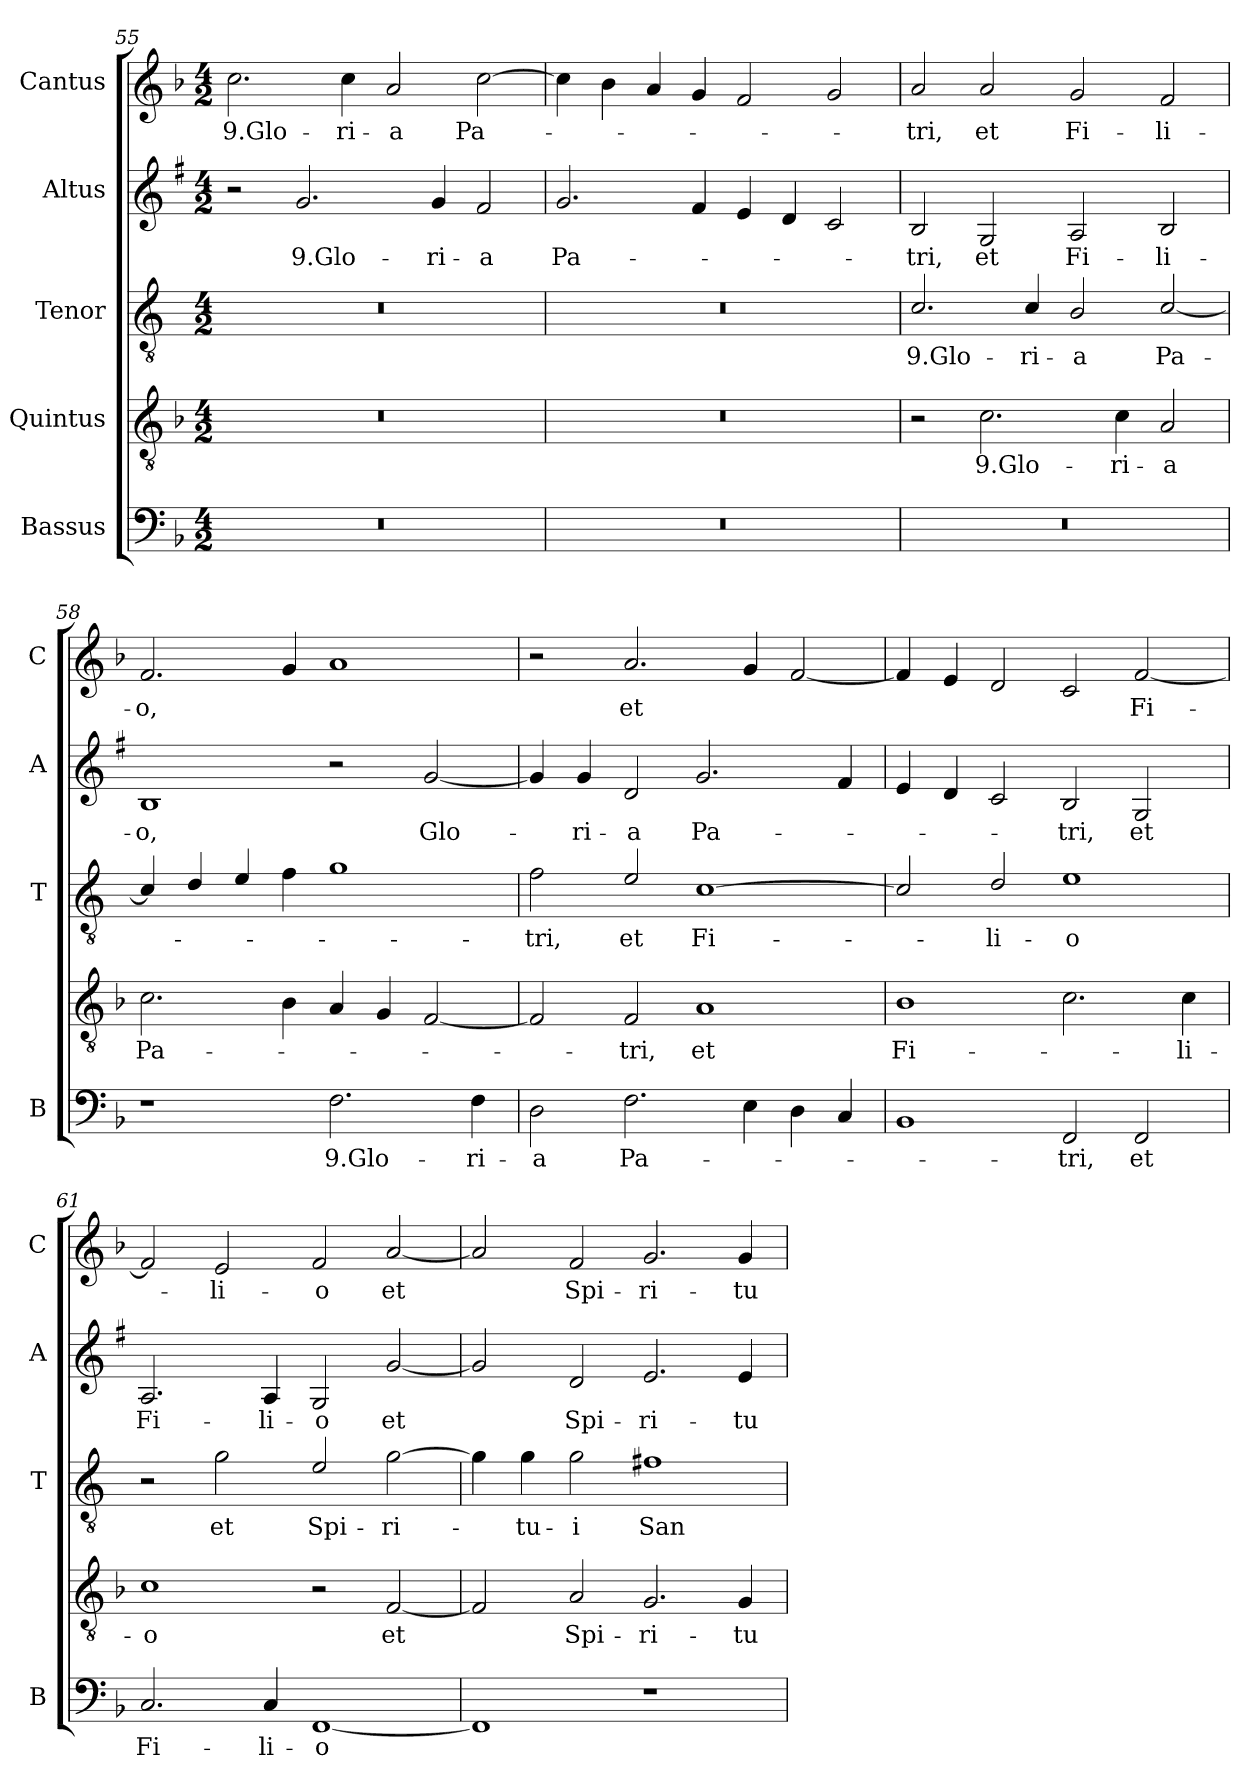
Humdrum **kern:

**kern	**text	**kern	**text	**kern	**text	**kern	**text	**kern	**text
*part5	*part5	*part4	*part4	*part3	*part3	*part2	*part2	*part1	*part1
*staff5	*staff5	*staff4	*staff4	*staff3	*staff3	*staff2	*staff2	*staff1	*staff1
*I"Bassus	*	*I"Quintus	*	*I"Tenor	*	*I"Altus	*	*I"Cantus	*
*I'B	*	*	*	*I'T	*	*I'A	*	*I'C	*
!!LO:LB:g=z
*clefF4	*	*clefGv2	*	*clefGv2	*	*clefG2	*	*clefG2	*
*	*	*	*	*ITrd4c7	*	*ITrd1c2	*	*	*
*k[b-]	*	*k[b-]	*	*k[b-]	*	*k[b-]	*	*k[b-]	*
*F:	*	*F:	*	*F:	*	*F:	*	*F:	*
*M4/2	*	*M4/2	*	*M4/2	*	*M4/2	*	*M4/2	*
=55	=55	=55	=55	=55	=55	=55	=55	=55	=55
!	!	!	!	!	!	!	!	!	!LO:LY:b
0r	.	0r	.	0r	.	2r	.	2.cc\	9.Glo-
!	!	!	!	!	!	!	!LO:LY:b	!	!
.	.	.	.	.	.	2.f/	9.Glo-	.	.
!	!	!	!	!	!	!	!	!	!LO:LY:b
.	.	.	.	.	.	.	.	4cc\	-ri-
!	!	!	!	!	!	!	!	!	!LO:LY:b
.	.	.	.	.	.	.	.	2a/	-a
!	!	!	!	!	!	!	!LO:LY:b	!	!
.	.	.	.	.	.	4f/	-ri-	.	.
!	!	!	!	!	!	!	!LO:LY:b	!	!LO:LY:b
.	.	.	.	.	.	2e/	-a	[2cc\	Pa-
=56	=56	=56	=56	=56	=56	=56	=56	=56	=56
!	!	!	!	!	!	!	!LO:LY:b	!	!
0r	.	0r	.	0r	.	2.f/	Pa-	4cc\]	.
.	.	.	.	.	.	.	.	4b-\	.
.	.	.	.	.	.	.	.	4a/	.
.	.	.	.	.	.	4e/	.	4g/	.
.	.	.	.	.	.	4d/	.	2f/	.
.	.	.	.	.	.	4c/	.	.	.
.	.	.	.	.	.	2B-/	.	2g/	.
=57	=57	=57	=57	=57	=57	=57	=57	=57	=57
!	!	!	!	!	!LO:LY:b	!	!LO:LY:b	!	!LO:LY:b
0r	.	2r	.	2.F/	9.Glo-	2A/	-tri,	2a/	-tri,
!	!	!	!LO:LY:b	!	!	!	!LO:LY:b	!	!LO:LY:b
.	.	2.c\	9.Glo-	.	.	2F/	et	2a/	et
!	!	!	!	!	!LO:LY:b	!	!	!	!
.	.	.	.	4F/	-ri-	.	.	.	.
!	!	!	!	!	!LO:LY:b	!	!LO:LY:b	!	!LO:LY:b
.	.	.	.	2E/	-a	2G/	Fi-	2g/	Fi-
!	!	!	!LO:LY:b	!	!	!	!	!	!
.	.	4c\	-ri-	.	.	.	.	.	.
!	!	!	!LO:LY:b	!	!LO:LY:b	!	!LO:LY:b	!	!LO:LY:b
.	.	2A/	-a	[2F/	Pa-	2A/	-li-	2f/	-li-
=58	=58	=58	=58	=58	=58	=58	=58	=58	=58
!	!	!	!LO:LY:b	!	!	!	!LO:LY:b	!	!LO:LY:b
1r	.	2.c\	Pa-	4F/]	.	1A	-o,	2.f/	-o,
.	.	.	.	4G/	.	.	.	.	.
.	.	.	.	4A/	.	.	.	.	.
.	.	4B-\	.	4B-\	.	.	.	4g/	.
!	!LO:LY:b	!	!	!	!	!	!	!	!
2.F\	9.Glo-	4A/	.	1c	.	2r	.	1a	.
.	.	4G/	.	.	.	.	.	.	.
!	!	!	!	!	!	!	!LO:LY:b	!	!
.	.	[2F/	.	.	.	[2f/	Glo-	.	.
!	!LO:LY:b	!	!	!	!	!	!	!	!
4F\	-ri-	.	.	.	.	.	.	.	.
=59	=59	=59	=59	=59	=59	=59	=59	=59	=59
!	!LO:LY:b	!	!	!	!LO:LY:b	!	!	!	!
2D\	-a	2F/]	.	2B-\	-tri,	4f/]	.	2r	.
!	!	!	!	!	!	!	!LO:LY:b	!	!
.	.	.	.	.	.	4f/	-ri-	.	.
!	!LO:LY:b	!	!LO:LY:b	!	!LO:LY:b	!	!LO:LY:b	!	!LO:LY:b
2.F\	Pa-	2F/	-tri,	2A/	et	2c/	-a	2.a/	et
!	!	!	!LO:LY:b	!	!LO:LY:b	!	!LO:LY:b	!	!
.	.	1A	et	[1F	Fi-	2.f/	Pa-	.	.
4E\	.	.	.	.	.	.	.	4g/	.
4D\	.	.	.	.	.	.	.	[2f/	.
4C/	.	.	.	.	.	4e/	.	.	.
=60	=60	=60	=60	=60	=60	=60	=60	=60	=60
!	!	!	!LO:LY:b	!	!	!	!	!	!
1BB-	.	1B-	Fi-	2F/]	.	4d/	.	4f/]	.
.	.	.	.	.	.	4c/	.	4e/	.
!	!	!	!	!	!LO:LY:b	!	!	!	!
.	.	.	.	2G/	-li-	2B-/	.	2d/	.
!	!LO:LY:b	!	!	!	!LO:LY:b	!	!LO:LY:b	!	!
2FF/	-tri,	2.c\	.	1A	-o	2A/	-tri,	2c/	.
!	!LO:LY:b	!	!	!	!	!	!LO:LY:b	!	!LO:LY:b
2FF/	et	.	.	.	.	2F/	et	[2f/	Fi-
!	!	!	!LO:LY:b	!	!	!	!	!	!
.	.	4c\	-li-	.	.	.	.	.	.
!!LO:LB:g=z
=61	=61	=61	=61	=61	=61	=61	=61	=61	=61
!	!LO:LY:b	!	!LO:LY:b	!	!	!	!LO:LY:b	!	!
2.C/	Fi-	1c	-o	2r	.	2.G/	Fi-	2f/]	.
!	!	!	!	!	!LO:LY:b	!	!	!	!LO:LY:b
.	.	.	.	2c\	et	.	.	2e/	-li-
!	!LO:LY:b	!	!	!	!	!	!LO:LY:b	!	!
4C/	-li-	.	.	.	.	4G/	-li-	.	.
!	!LO:LY:b	!	!	!	!LO:LY:b	!	!LO:LY:b	!	!LO:LY:b
[1FF	-o	2r	.	2A/	Spi-	2F/	-o	2f/	-o
!	!	!	!LO:LY:b	!	!LO:LY:b	!	!LO:LY:b	!	!LO:LY:b
.	.	[2F/	et	[2c\	-ri-	[2f/	et	[2a/	et
=62	=62	=62	=62	=62	=62	=62	=62	=62	=62
1FF]	.	2F/]	.	4c\]	.	2f/]	.	2a/]	.
!	!	!	!	!	!LO:LY:b	!	!	!	!
.	.	.	.	4c\	-tu-	.	.	.	.
!	!	!	!LO:LY:b	!	!LO:LY:b	!	!LO:LY:b	!	!LO:LY:b
.	.	2A/	Spi-	2c\	-i	2c/	Spi-	2f/	Spi-
!	!	!	!LO:LY:b	!	!LO:LY:b	!	!LO:LY:b	!	!LO:LY:b
1r	.	2.G/	-ri-	1Bn	San-	2.d/	-ri-	2.g/	-ri-
!	!	!	!LO:LY:b	!	!	!	!LO:LY:b	!	!LO:LY:b
.	.	4G/	-tu-	.	.	4d/	-tu-	4g/	-tu-
=	=	=	=	=	=	=	=	=	=
*-	*-	*-	*-	*-	*-	*-	*-	*-	*-
